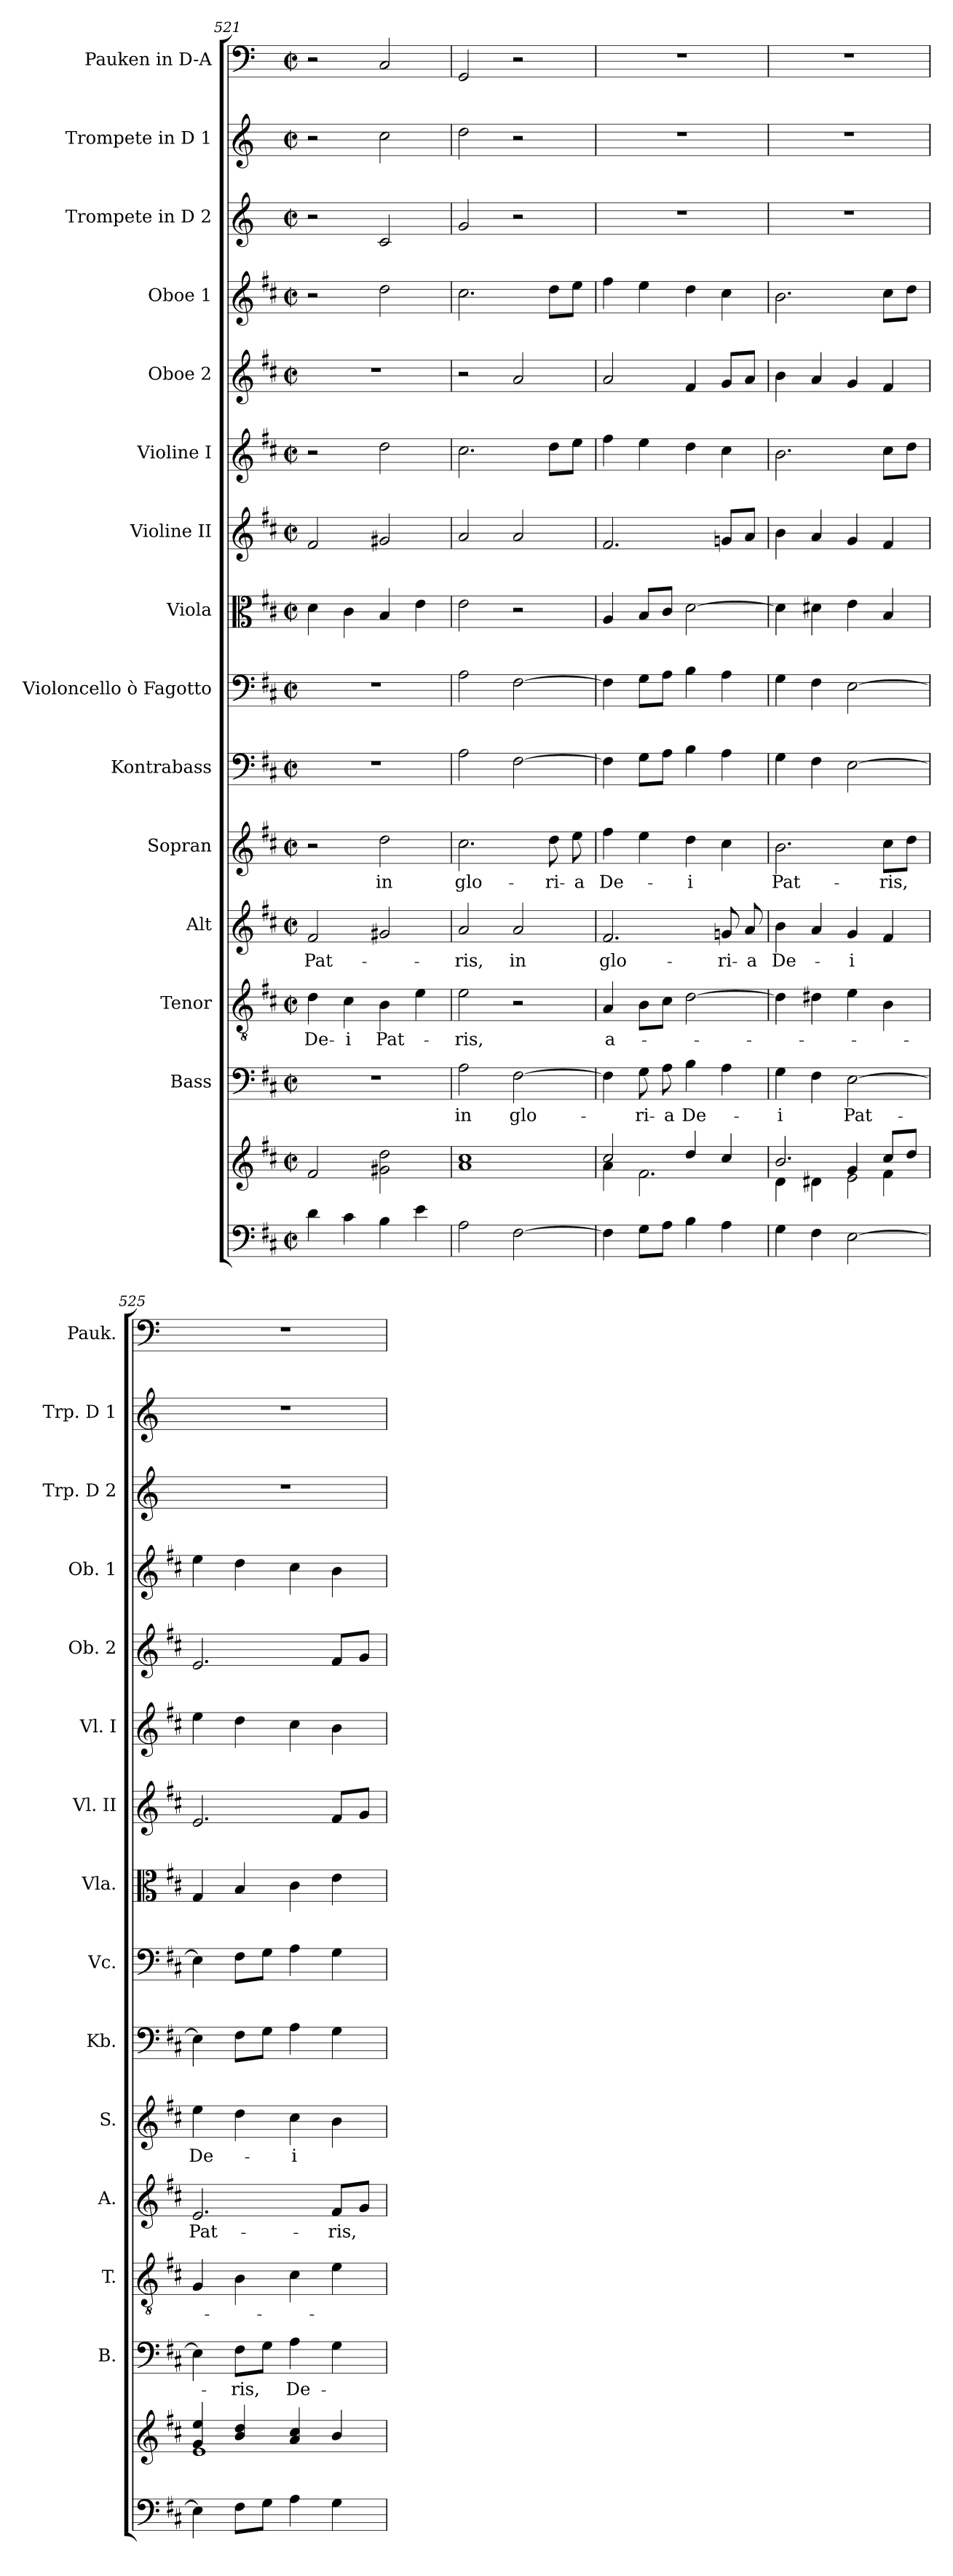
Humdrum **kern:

**kern	**kern	**kern	**text	**kern	**text	**kern	**text	**kern	**text	**kern	**kern	**kern	**kern	**kern	**kern	**kern	**kern	**kern	**kern
*part15	*part15	*part14	*part14	*part13	*part13	*part12	*part12	*part11	*part11	*part10	*part9	*part8	*part7	*part6	*part5	*part4	*part3	*part2	*part1
*staff16	*staff15	*staff14	*staff14	*staff13	*staff13	*staff12	*staff12	*staff11	*staff11	*staff10	*staff9	*staff8	*staff7	*staff6	*staff5	*staff4	*staff3	*staff2	*staff1
*	*	*I"Bass	*	*I"Tenor	*	*I"Alt	*	*I"Sopran	*	*I"Kontrabass	*I"Violoncello ò Fagotto	*I"Viola	*I"Violine II	*I"Violine I	*I"Oboe 2	*I"Oboe 1	*I"Trompete in D 2	*I"Trompete in D 1	*I"Pauken in D-A
*	*	*I'B.	*	*I'T.	*	*I'A.	*	*I'S.	*	*I'Kb.	*I'Vc.	*I'Vla.	*I'Vl. II	*I'Vl. I	*I'Ob. 2	*I'Ob. 1	*I'Trp. D 2	*I'Trp. D 1	*I'Pauk.
*clefF4	*clefG2	*clefF4	*	*clefGv2	*	*clefG2	*	*clefG2	*	*clefF4	*clefF4	*clefC3	*clefG2	*clefG2	*clefG2	*clefG2	*clefG2	*clefG2	*clefF4
*	*	*	*	*	*	*	*	*	*	*ITrd7c12	*	*	*	*	*	*	*ITrd-1c-2	*ITrd-1c-2	*ITrd-1c-2
*k[f#c#]	*k[f#c#]	*k[f#c#]	*	*k[f#c#]	*	*k[f#c#]	*	*k[f#c#]	*	*k[f#c#]	*k[f#c#]	*k[f#c#]	*k[f#c#]	*k[f#c#]	*k[f#c#]	*k[f#c#]	*k[f#c#]	*k[f#c#]	*k[f#c#]
*D:	*D:	*D:	*	*D:	*	*D:	*	*D:	*	*D:	*D:	*D:	*D:	*D:	*D:	*D:	*D:	*D:	*D:
*M2/2	*M2/2	*M2/2	*	*M2/2	*	*M2/2	*	*M2/2	*	*M2/2	*M2/2	*M2/2	*M2/2	*M2/2	*M2/2	*M2/2	*M2/2	*M2/2	*M2/2
*met(c|)	*met(c|)	*met(c|)	*	*met(c|)	*	*met(c|)	*	*met(c|)	*	*met(c|)	*met(c|)	*met(c|)	*met(c|)	*met(c|)	*met(c|)	*met(c|)	*met(c|)	*met(c|)	*met(c|)
=521	=521	=521	=521	=521	=521	=521	=521	=521	=521	=521	=521	=521	=521	=521	=521	=521	=521	=521	=521
!	!	!	!	!	!LO:LY:b	!	!LO:LY:b	!	!	!	!	!	!	!	!	!	!	!	!
4d\	2f#/	1r	.	4d\	De-	2f#/	Pat-	2r	.	1r	1r	4d\	2f#/	2r	1r	2r	2r	2r	2r
!	!	!	!	!	!LO:LY:b	!	!	!	!	!	!	!	!	!	!	!	!	!	!
4c#\	.	.	.	4c#\	-i	.	.	.	.	.	.	4c#\	.	.	.	.	.	.	.
!	!	!	!	!	!LO:LY:b	!	!	!	!LO:LY:b	!	!	!	!	!	!	!	!	!	!
4B\	2g#X\ 2dd\	.	.	4B\	Pat-	2g#X/	.	2dd\	in	.	.	4B/	2g#X/	2dd\	.	2dd\	2d/	2dd\	2D/
4e\	.	.	.	4e\	.	.	.	.	.	.	.	4e\	.	.	.	.	.	.	.
=522	=522	=522	=522	=522	=522	=522	=522	=522	=522	=522	=522	=522	=522	=522	=522	=522	=522	=522	=522
!	!	!	!LO:LY:b	!	!LO:LY:b	!	!LO:LY:b	!	!LO:LY:b	!	!	!	!	!	!	!	!	!	!
2A\	1a 1cc#	2A\	in	2e\	-ris,	2a/	-ris,	2.cc#\	glo-	2AA\	2A\	2e\	2a/	2.cc#\	2r	2.cc#\	2a/	2ee\	2AA/
!	!	!	!LO:LY:b	!	!	!	!LO:LY:b	!	!	!	!	!	!	!	!	!	!	!	!
[2F#\	.	[2F#\	glo-	2r	.	2a/	in	.	.	[2FF#\	[2F#\	2r	2a/	.	2a/	.	2r	2r	2r
!	!	!	!	!	!	!	!	!	!LO:LY:b	!	!	!	!	!	!	!	!	!	!
.	.	.	.	.	.	.	.	8dd\	-ri-	.	.	.	.	8dd\L	.	8dd\L	.	.	.
!	!	!	!	!	!	!	!	!	!LO:LY:b	!	!	!	!	!	!	!	!	!	!
.	.	.	.	.	.	.	.	8ee\	-a	.	.	.	.	8ee\J	.	8ee\J	.	.	.
=523	=523	=523	=523	=523	=523	=523	=523	=523	=523	=523	=523	=523	=523	=523	=523	=523	=523	=523	=523
*	*^	*	*	*	*	*	*	*	*	*	*	*	*	*	*	*	*	*	*
!	!	!	!	!	!	!LO:LY:b	!	!LO:LY:b	!	!LO:LY:b	!	!	!	!	!	!	!	!	!	!
4F#\]	2cc#/	4a\	4F#\]	.	4A/	a-	2.f#/	glo-	4ff#\	De-	4FF#\]	4F#\]	4A/	2.f#/	4ff#\	2a/	4ff#\	1r	1r	1r
!	!	!	!	!LO:LY:b	!	!	!	!	!	!	!	!	!	!	!	!	!	!	!	!
8G\L	.	2.f#\	8G\	-ri-	8B\L	.	.	.	4ee\	.	8GG\L	8G\L	8B/L	.	4ee\	.	4ee\	.	.	.
!	!	!	!	!LO:LY:b	!	!	!	!	!	!	!	!	!	!	!	!	!	!	!	!
8A\J	.	.	8A\	-a	8c#\J	.	.	.	.	.	8AA\J	8A\J	8c#/J	.	.	.	.	.	.	.
!	!	!	!	!LO:LY:b	!	!	!	!	!	!LO:LY:b	!	!	!	!	!	!	!	!	!	!
4B\	4dd/	.	4B\	De-	[2d\	.	.	.	4dd\	-i	4BB\	4B\	[2d\	.	4dd\	4f#/	4dd\	.	.	.
!	!	!	!	!	!	!	!	!LO:LY:b	!	!	!	!	!	!	!	!	!	!	!	!
4A\	4cc#/	.	4A\	.	.	.	8gn/	-ri-	4cc#\	.	4AA\	4A\	.	8gn/L	4cc#\	8g/L	4cc#\	.	.	.
!	!	!	!	!	!	!	!	!LO:LY:b	!	!	!	!	!	!	!	!	!	!	!	!
.	.	.	.	.	.	.	8a/	-a	.	.	.	.	.	8a/J	.	8a/J	.	.	.	.
=524	=524	=524	=524	=524	=524	=524	=524	=524	=524	=524	=524	=524	=524	=524	=524	=524	=524	=524	=524	=524
*	*	*^	*	*	*	*	*	*	*	*	*	*	*	*	*	*	*	*	*	*
!	!	!	!	!	!LO:LY:b	!	!	!	!LO:LY:b	!	!LO:LY:b	!	!	!	!	!	!	!	!	!	!
4G\	2.b/	4d\	2ryy	4G\	-i	4d\]	.	4b\	De-	2.b\	Pat-	4GG\	4G\	4d\]	4b\	2.b\	4b\	2.b\	1r	1r	1r
4F#\	.	4d#X\	.	4F#\	.	4d#X\	.	4a/	.	.	.	4FF#\	4F#\	4d#X\	4a/	.	4a/	.	.	.	.
!	!	!	!	!	!LO:LY:b	!	!	!	!LO:LY:b	!	!	!	!	!	!	!	!	!	!	!	!
[2E\	.	2e\	4g/	[2E\	Pat-	4e\	.	4g/	-i	.	.	[2EE\	[2E\	4e\	4g/	.	4g/	.	.	.	.
!	!	!	!	!	!	!	!	!	!	!	!LO:LY:b	!	!	!	!	!	!	!	!	!	!
.	8cc#/L	.	4f#\	.	.	4B\	.	4f#/	.	8cc#\L	-ris,	.	.	4B/	4f#/	8cc#\L	4f#/	8cc#\L	.	.	.
.	8dd/J	.	.	.	.	.	.	.	.	8dd\J	.	.	.	.	.	8dd\J	.	8dd\J	.	.	.
*	*	*v	*v	*	*	*	*	*	*	*	*	*	*	*	*	*	*	*	*	*	*
=525	=525	=525	=525	=525	=525	=525	=525	=525	=525	=525	=525	=525	=525	=525	=525	=525	=525	=525	=525	=525
!	!	!	!	!	!	!	!	!LO:LY:b	!	!LO:LY:b	!	!	!	!	!	!	!	!	!	!
4E\]	4g/ 4ee/	1e	4E\]	.	4G/	.	2.e/	Pat-	4ee\	De-	4EE\]	4E\]	4G/	2.e/	4ee\	2.e/	4ee\	1r	1r	1r
!	!	!	!	!LO:LY:b	!	!	!	!	!	!	!	!	!	!	!	!	!	!	!	!
8F#\L	4b/ 4dd/	.	8F#\L	-ris,	4B\	.	.	.	4dd\	.	8FF#\L	8F#\L	4B/	.	4dd\	.	4dd\	.	.	.
8G\J	.	.	8G\J	.	.	.	.	.	.	.	8GG\J	8G\J	.	.	.	.	.	.	.	.
!	!	!	!	!LO:LY:b	!	!	!	!	!	!LO:LY:b	!	!	!	!	!	!	!	!	!	!
4A\	4a/ 4cc#/	.	4A\	De-	4c#\	.	.	.	4cc#\	-i	4AA\	4A\	4c#\	.	4cc#\	.	4cc#\	.	.	.
!	!	!	!	!	!	!	!	!LO:LY:b	!	!	!	!	!	!	!	!	!	!	!	!
4G\	4b/	.	4G\	.	4e\	.	8f#/L	-ris,	4b\	.	4GG\	4G\	4e\	8f#/L	4b\	8f#/L	4b\	.	.	.
.	.	.	.	.	.	.	8g/J	.	.	.	.	.	.	8g/J	.	8g/J	.	.	.	.
*	*v	*v	*	*	*	*	*	*	*	*	*	*	*	*	*	*	*	*	*	*
=	=	=	=	=	=	=	=	=	=	=	=	=	=	=	=	=	=	=	=
*-	*-	*-	*-	*-	*-	*-	*-	*-	*-	*-	*-	*-	*-	*-	*-	*-	*-	*-	*-
